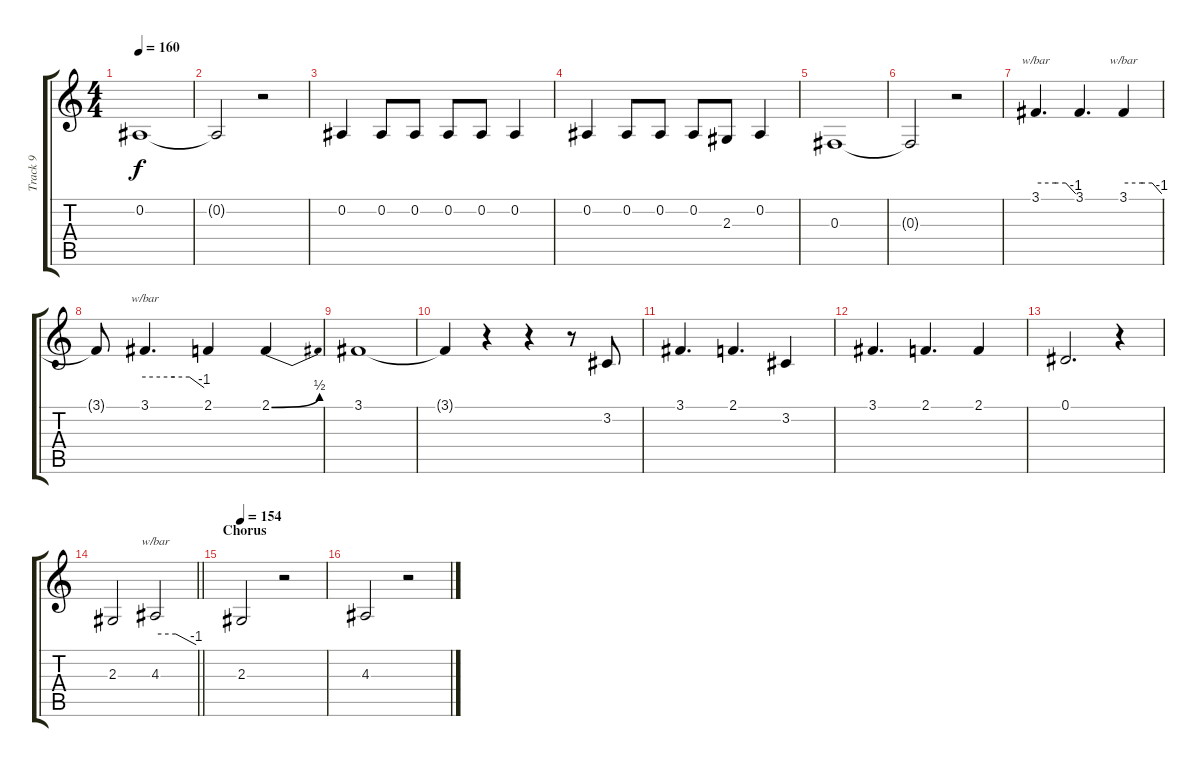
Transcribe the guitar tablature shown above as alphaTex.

\track ("Track 9" "Track 9") {instrument lead2sawtooth}
\staff {score tabs}
\tuning (Eb4 Bb3 Gb3 Db3 Ab2 Eb2) {hide}
\ts (4 4)
\tempo 160
\clef g2
\ks c
0.2.1{dy f} |
0.2{t}.2 r.2 |
0.2.4 0.2.8 0.2.8 0.2.8 0.2.8 0.2.4 |
0.2.4 0.2.8 0.2.8 0.2.8 2.3.8 0.2.4 |
0.3.1 |
0.3{t}.2 r.2 |
3.1.4{d tbe (custom default 0 0 30 0 45 0 60 -4)} 3.1.4{d} 3.1.4{tbe (custom default 0 0 30 0 45 0 60 -4)} |
3.1{t}.8 3.1.4{d tbe (custom default 0 0 30 0 45 0 60 -4)} 2.1.4 2.1{be (bend 0 0 60 2)}.4 |
3.1.1 |
3.1{t}.4 r.4 r.4 r.8 3.2.8 |
3.1.4{d} 2.1.4{d} 3.2.4 |
3.1.4{d} 2.1.4{d} 2.1.4 |
0.1.2{d} r.4 |
\barLineRight lightlight
2.3.2 4.3.2{tbe (custom default 0 0 30 0 60 -4)} |
\section ("" "Chorus")
\tempo 154
2.3.2 r.2 |
4.3.2 r.2
